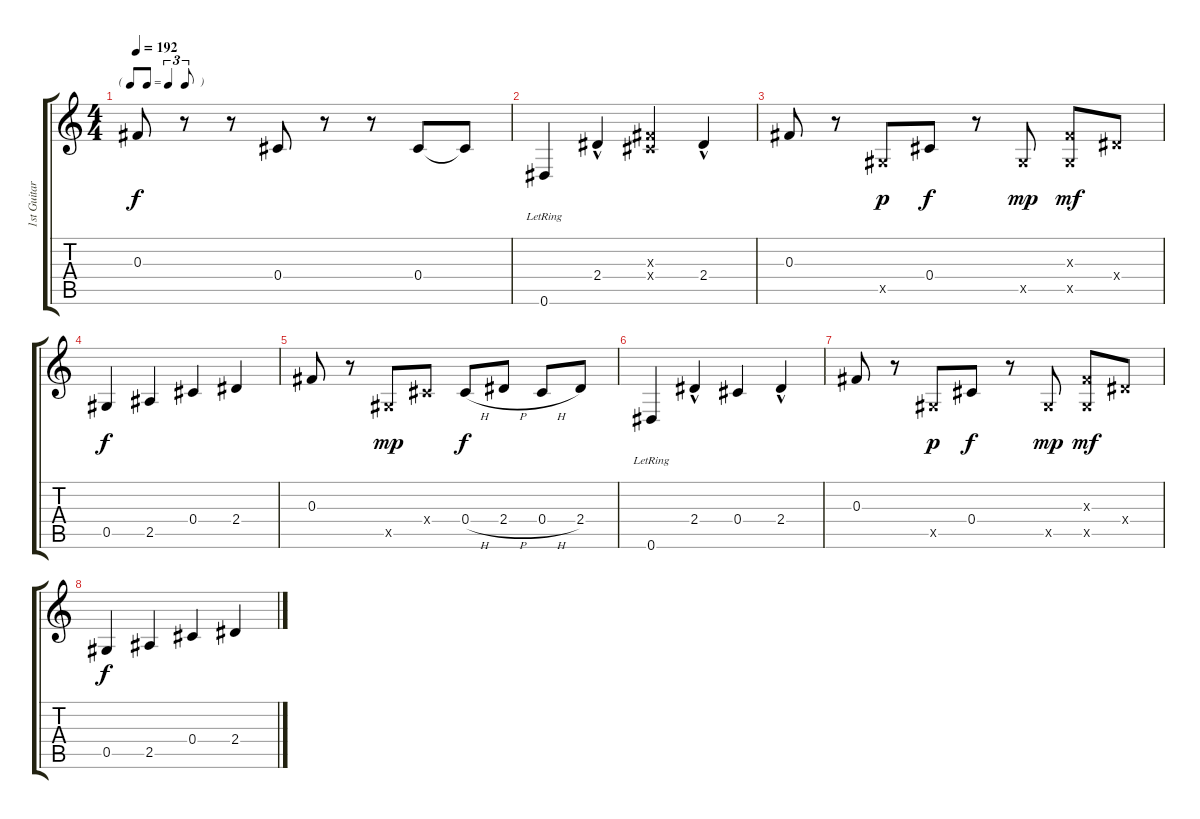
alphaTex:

\track ("1st Guitar" "1st Guitar") {instrument electricguitarclean}
\staff {score tabs}
\tuning (Eb4 Bb3 Gb3 Db3 Ab2 Eb2) {hide}
\ts (4 4)
\tf triplet8th
\tempo 192
\clef g2
\ks c
0.3.8{dy f} r.8 r.8 0.4.8 r.8 r.8 0.4.8 0.4{t}.8 |
0.6{lr}.4 2.4{hac}.4 (0.3{x} 0.4{x}).4 2.4{hac}.4 |
0.3.8 r.8 0.5{x}.8{dy p} 0.4.8{dy f} r.8 0.5{x}.8{dy mp} (0.3{x} 0.5{x}).8{dy mf} 2.4{x}.8 |
0.5.4{dy f} 2.5.4 0.4.4 2.4.4 |
0.3.8 r.8 0.5{x}.8{dy mp} 0.4{x}.8 0.4{h}.8{dy f} 2.4{h}.8 0.4{h}.8 2.4.8 |
0.6{lr}.4 2.4{hac}.4 0.4.4 2.4{hac}.4 |
0.3.8 r.8 0.5{x}.8{dy p} 0.4.8{dy f} r.8 0.5{x}.8{dy mp} (0.3{x} 0.5{x}).8{dy mf} 2.4{x}.8 |
0.5.4{dy f} 2.5.4 0.4.4 2.4.4
